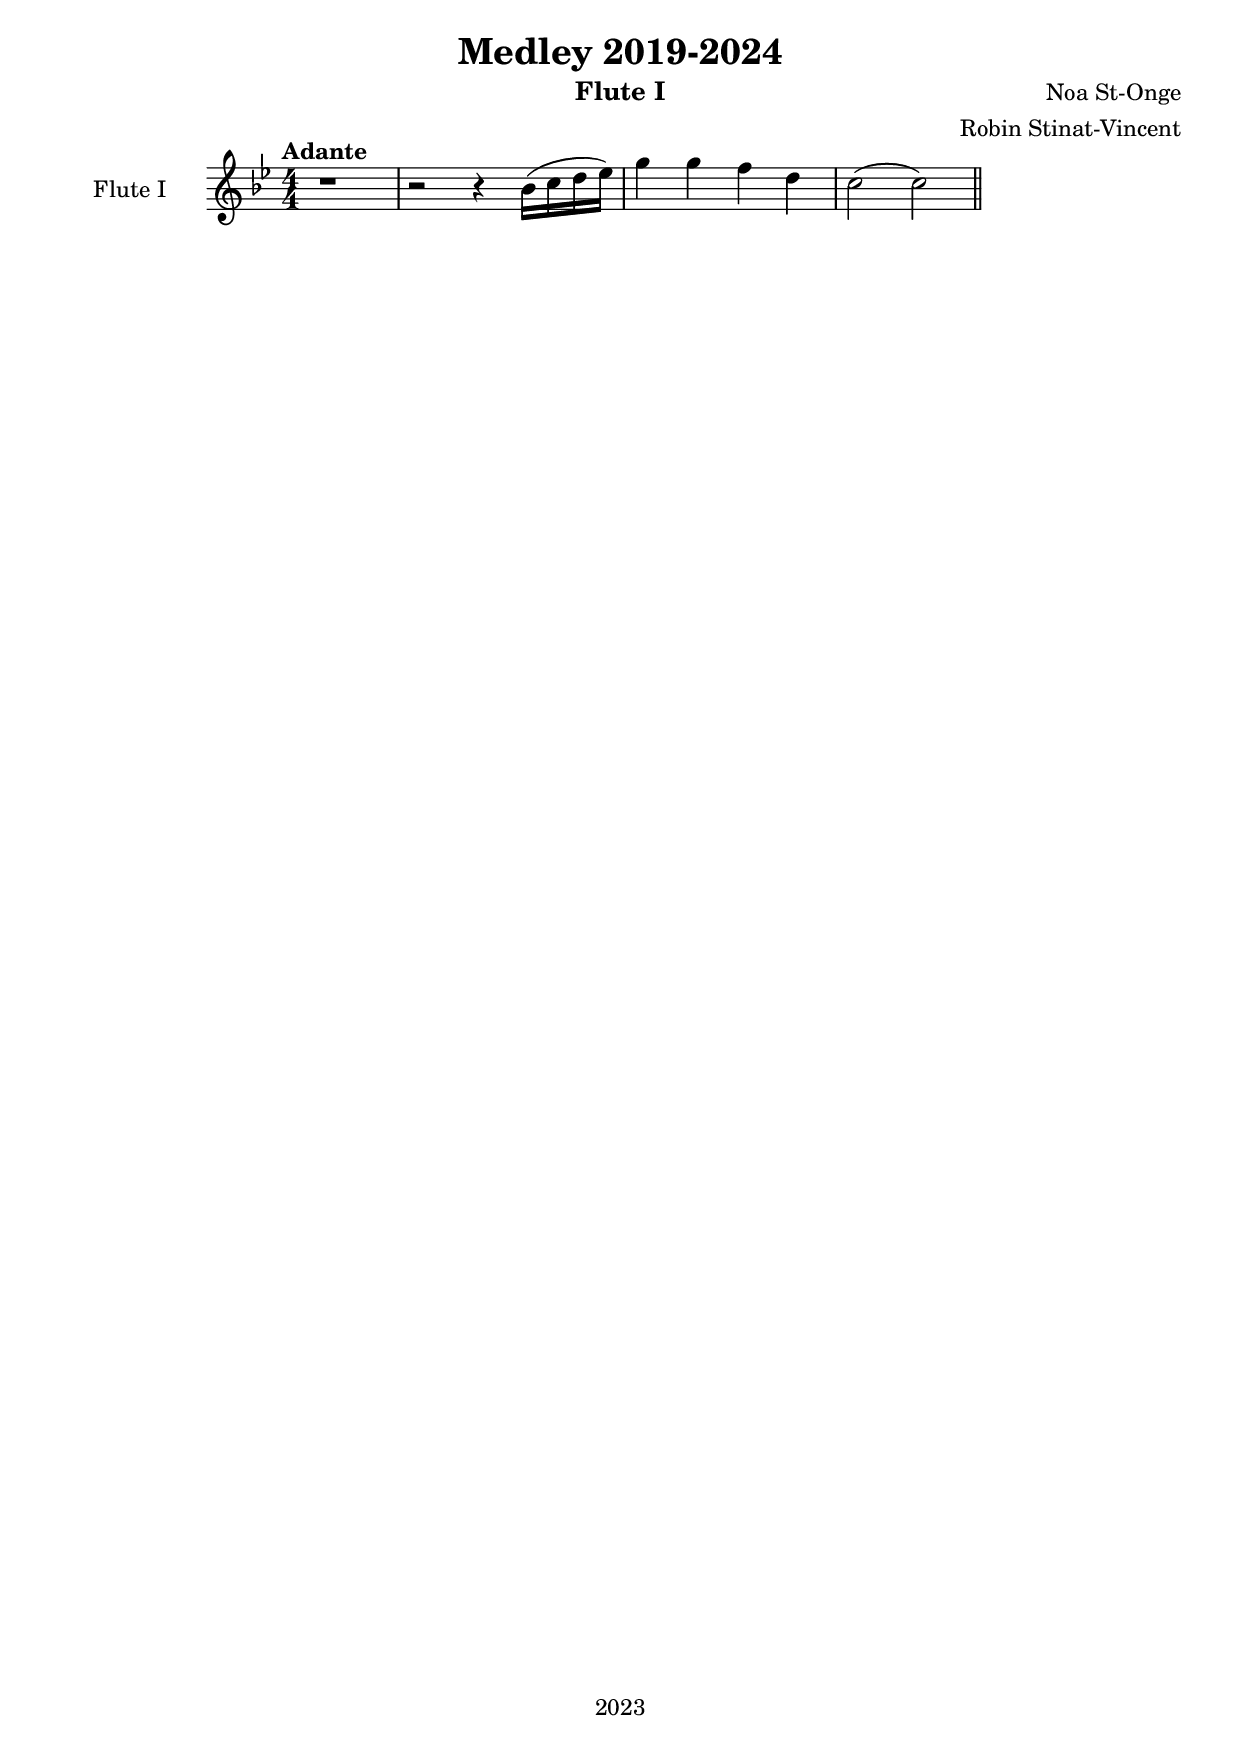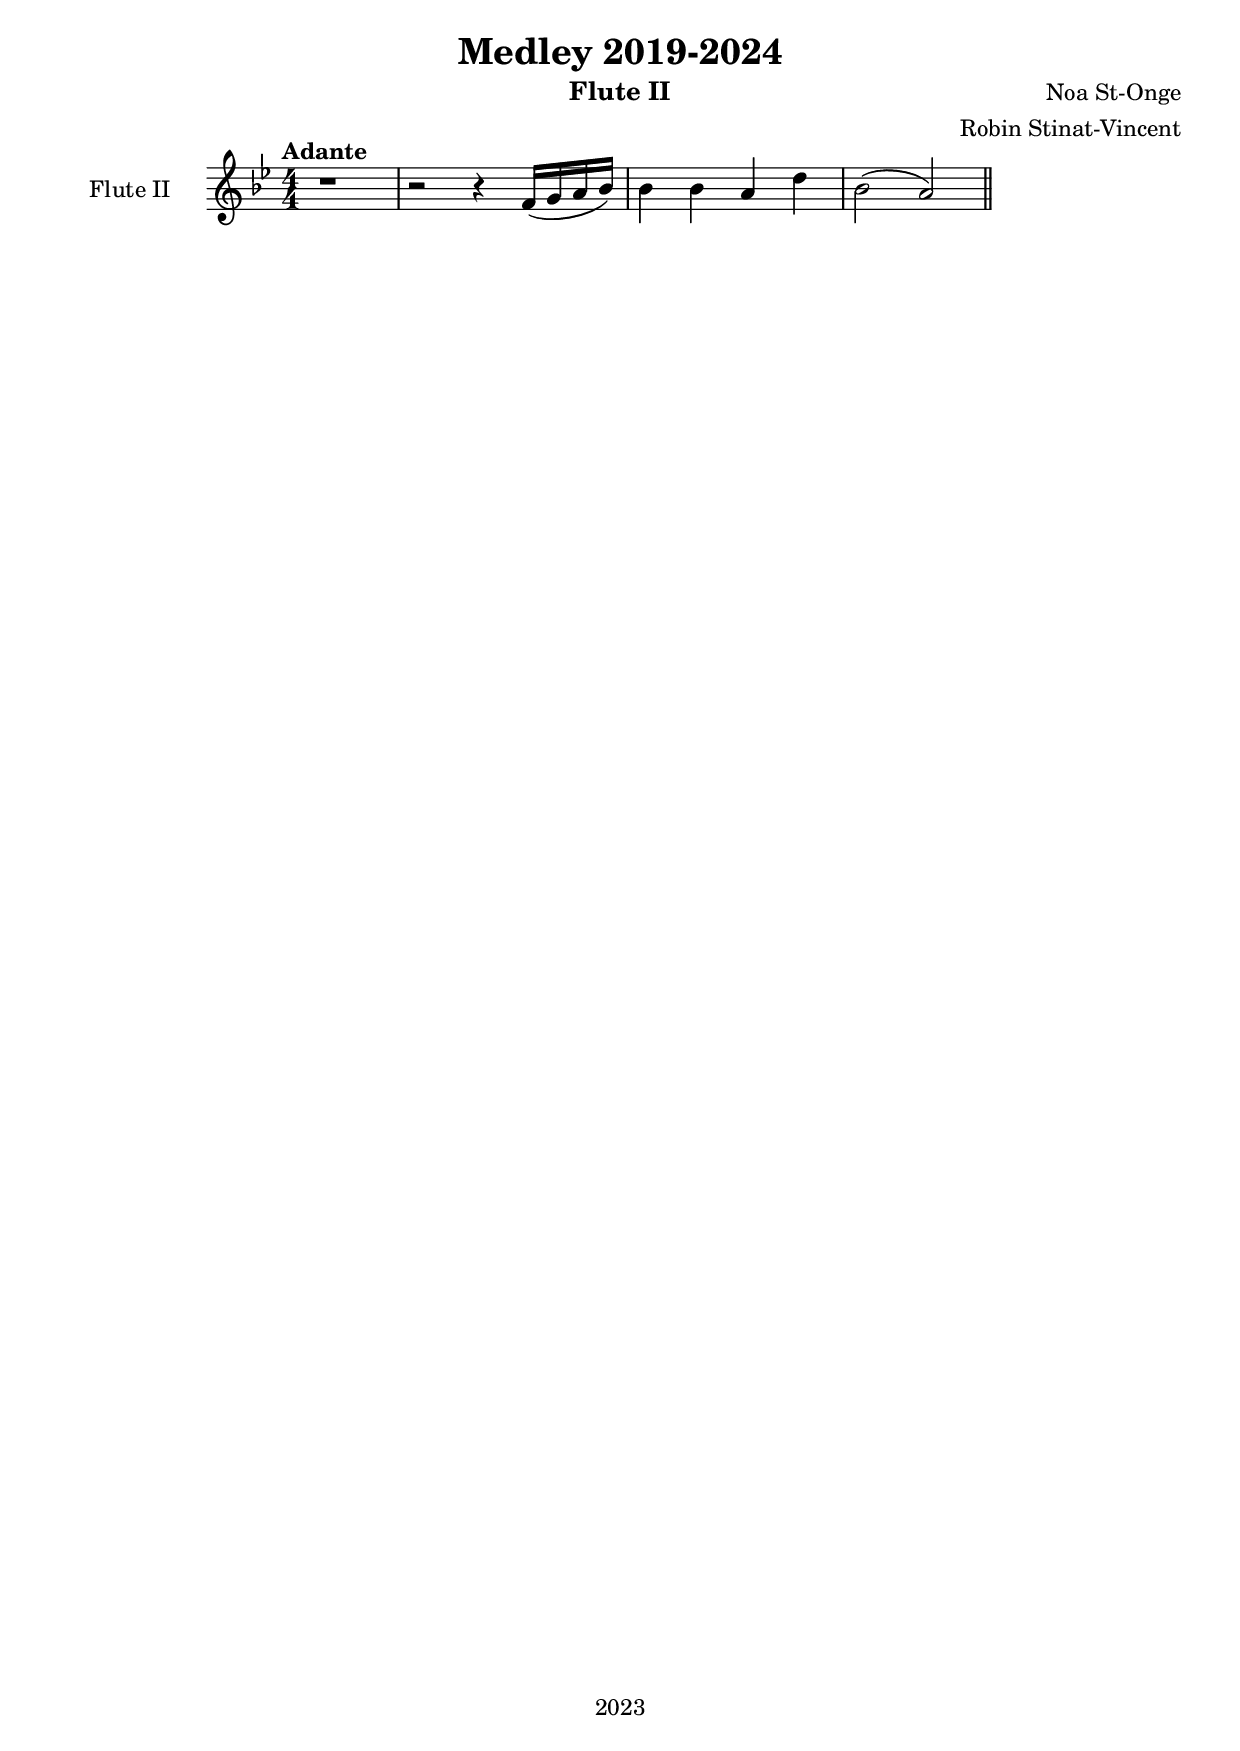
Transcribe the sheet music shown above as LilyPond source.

fluteI_COTNT = \relative c'' {
  r1
  r2 r4 bes16 (c16 d16 es16)
  g4 g4 f4 d4
  c2 (c2)
}

scoreAFluteI = \relative c'' {
  \key bes \major
  \numericTimeSignature
  \time 4/4
  \tempo "Adante"
  \fluteI_COTNT

  \section
}

scoreAFluteIPart = \new Staff \with {
  instrumentName = "Flute I"
  shortInstrumentName = "Fl. I"
  midiInstrument = "flute"
} \scoreAFluteI

\book {
  \bookOutputName "FluteI"
  \header {
    title = "Medley 2019-2024"
    composer = "Noa St-Onge"
    arranger = "Robin Stinat-Vincent"
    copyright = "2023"
    instrument = "Flute I"
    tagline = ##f
  }
  \score {
    <<
      \scoreAFluteIPart
    >>
    \layout {
      indent = 25
      short-indent = 20
    }

    \midi {
      \tempo 4=92
    }
  }
}

divisiSnippet = \finger \markup \text "div."


\version "2.24.2"

fluteII_COTNT = \relative c' {
  r1
  r2 r4 f16 (g16 a16 bes16)
  bes4 bes4 a4 d4
  bes2 (a2)
}

scoreAFluteII = \relative c'' {
  \key bes \major
  \numericTimeSignature
  \time 4/4
  \tempo "Adante"
  \fluteII_COTNT

  \section
}

scoreAFluteIIPart = \new Staff \with {
  instrumentName = "Flute II"
  shortInstrumentName = "Fl. II"
  midiInstrument = "flute"
} \scoreAFluteII

\book {
  \bookOutputName "FluteII"
  \header {
    title = "Medley 2019-2024"
    composer = "Noa St-Onge"
    arranger = "Robin Stinat-Vincent"
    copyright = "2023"
    instrument = "Flute II"
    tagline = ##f
  }
  \score {
    <<
      \scoreAFluteIIPart
    >>
    \layout {
      indent = 25
      short-indent = 20
    }

    \midi {
      \tempo 4=92
    }
  }
}

